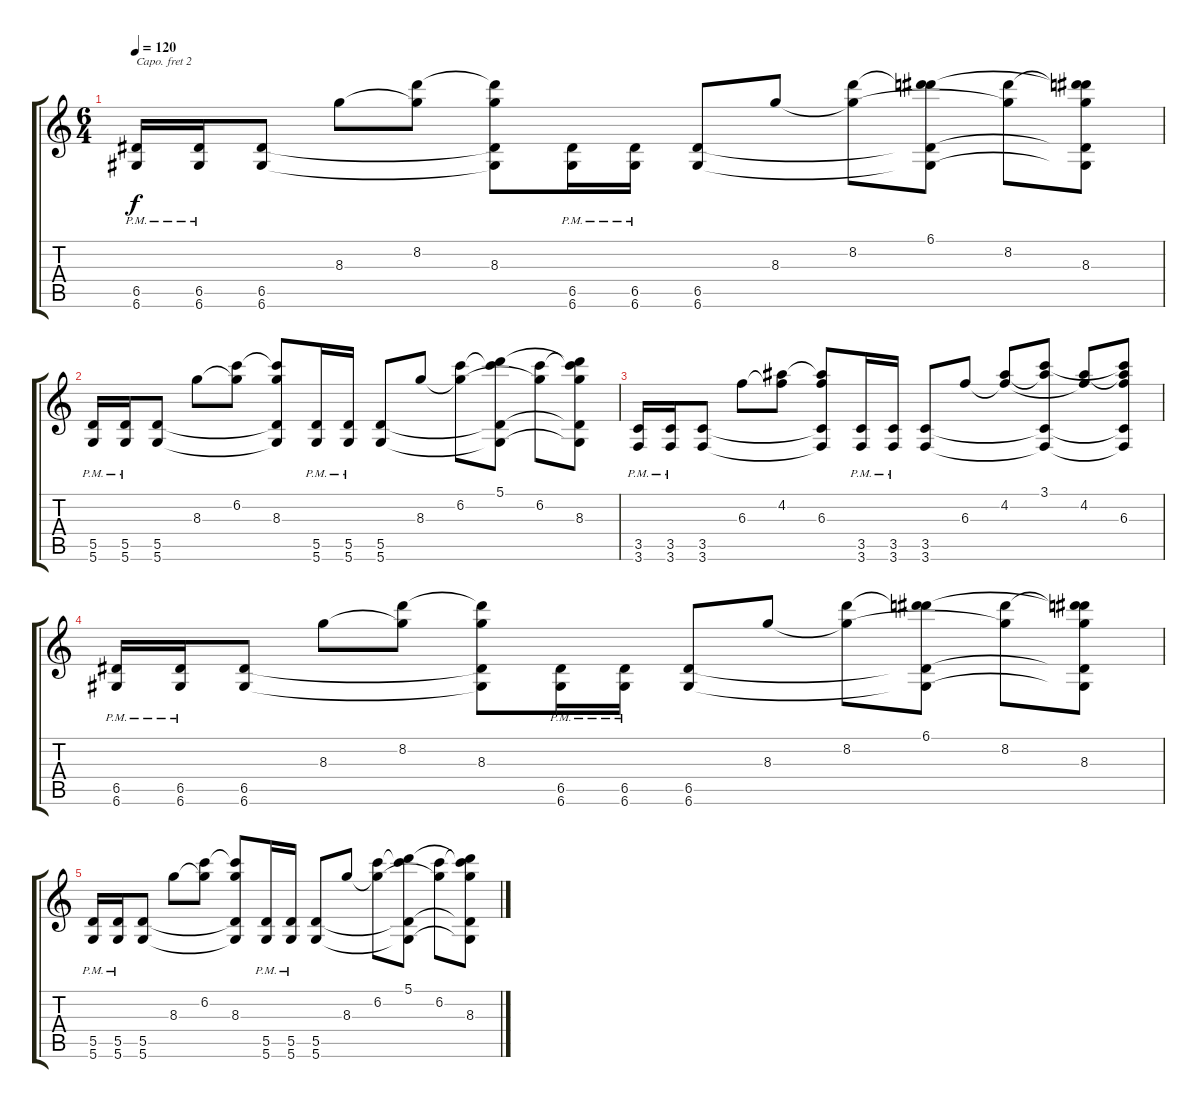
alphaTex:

\track "" {instrument overdrivenguitar}
\staff {score tabs}
\capo 2
\tuning (G4 E4 A3 D3 G2 C2) {hide}
\ts (6 4)
\tempo 120
\clef g2
\ks c
(6.5{pm} 6.6{pm}).16{dy f} (6.5{pm} 6.6{pm}).16 (6.5 6.6).8 8.3.8 (8.2 8.3{t}).8 (8.2{t} 8.3 6.5{t} 6.6{t}).8 (6.5{pm} 6.6{pm}).16 (6.5{pm} 6.6{pm}).16 (6.5 6.6).8 8.3.8 (8.2 8.3{t}).8 (6.1 8.2{t} 6.5{t} 6.6{t}).8 (8.2 8.3{t}).8 (6.1{t} 8.2{t} 8.3 6.5{t} 6.6{t}).8 |
(5.5{pm} 5.6{pm}).16 (5.5{pm} 5.6{pm}).16 (5.5 5.6).8 8.3.8 (6.2 8.3{t}).8 (6.2{t} 8.3 5.5{t} 5.6{t}).8 (5.5{pm} 5.6{pm}).16 (5.5{pm} 5.6{pm}).16 (5.5 5.6).8 8.3.8 (6.2 8.3{t}).8 (5.1 6.2{t} 5.5{t} 5.6{t}).8 (6.2 8.3{t}).8 (5.1{t} 6.2{t} 8.3 5.5{t} 5.6{t}).8 |
(3.5{pm} 3.6{pm}).16 (3.5{pm} 3.6{pm}).16 (3.5 3.6).8 6.3.8 (4.2 6.3{t}).8 (4.2{t} 6.3 3.5{t} 3.6{t}).8 (3.5{pm} 3.6{pm}).16 (3.5{pm} 3.6{pm}).16 (3.5 3.6).8 6.3.8 (4.2 6.3{t}).8 (3.1 4.2{t} 3.5{t} 3.6{t}).8 (4.2 6.3{t}).8 (3.1{t} 4.2{t} 6.3 3.5{t} 3.6{t}).8 |
(6.5{pm} 6.6{pm}).16 (6.5{pm} 6.6{pm}).16 (6.5 6.6).8 8.3.8 (8.2 8.3{t}).8 (8.2{t} 8.3 6.5{t} 6.6{t}).8 (6.5{pm} 6.6{pm}).16 (6.5{pm} 6.6{pm}).16 (6.5 6.6).8 8.3.8 (8.2 8.3{t}).8 (6.1 8.2{t} 6.5{t} 6.6{t}).8 (8.2 8.3{t}).8 (6.1{t} 8.2{t} 8.3 6.5{t} 6.6{t}).8 |
(5.5{pm} 5.6{pm}).16 (5.5{pm} 5.6{pm}).16 (5.5 5.6).8 8.3.8 (6.2 8.3{t}).8 (6.2{t} 8.3 5.5{t} 5.6{t}).8 (5.5{pm} 5.6{pm}).16 (5.5{pm} 5.6{pm}).16 (5.5 5.6).8 8.3.8 (6.2 8.3{t}).8 (5.1 6.2{t} 5.5{t} 5.6{t}).8 (6.2 8.3{t}).8 (5.1{t} 6.2{t} 8.3 5.5{t} 5.6{t}).8
